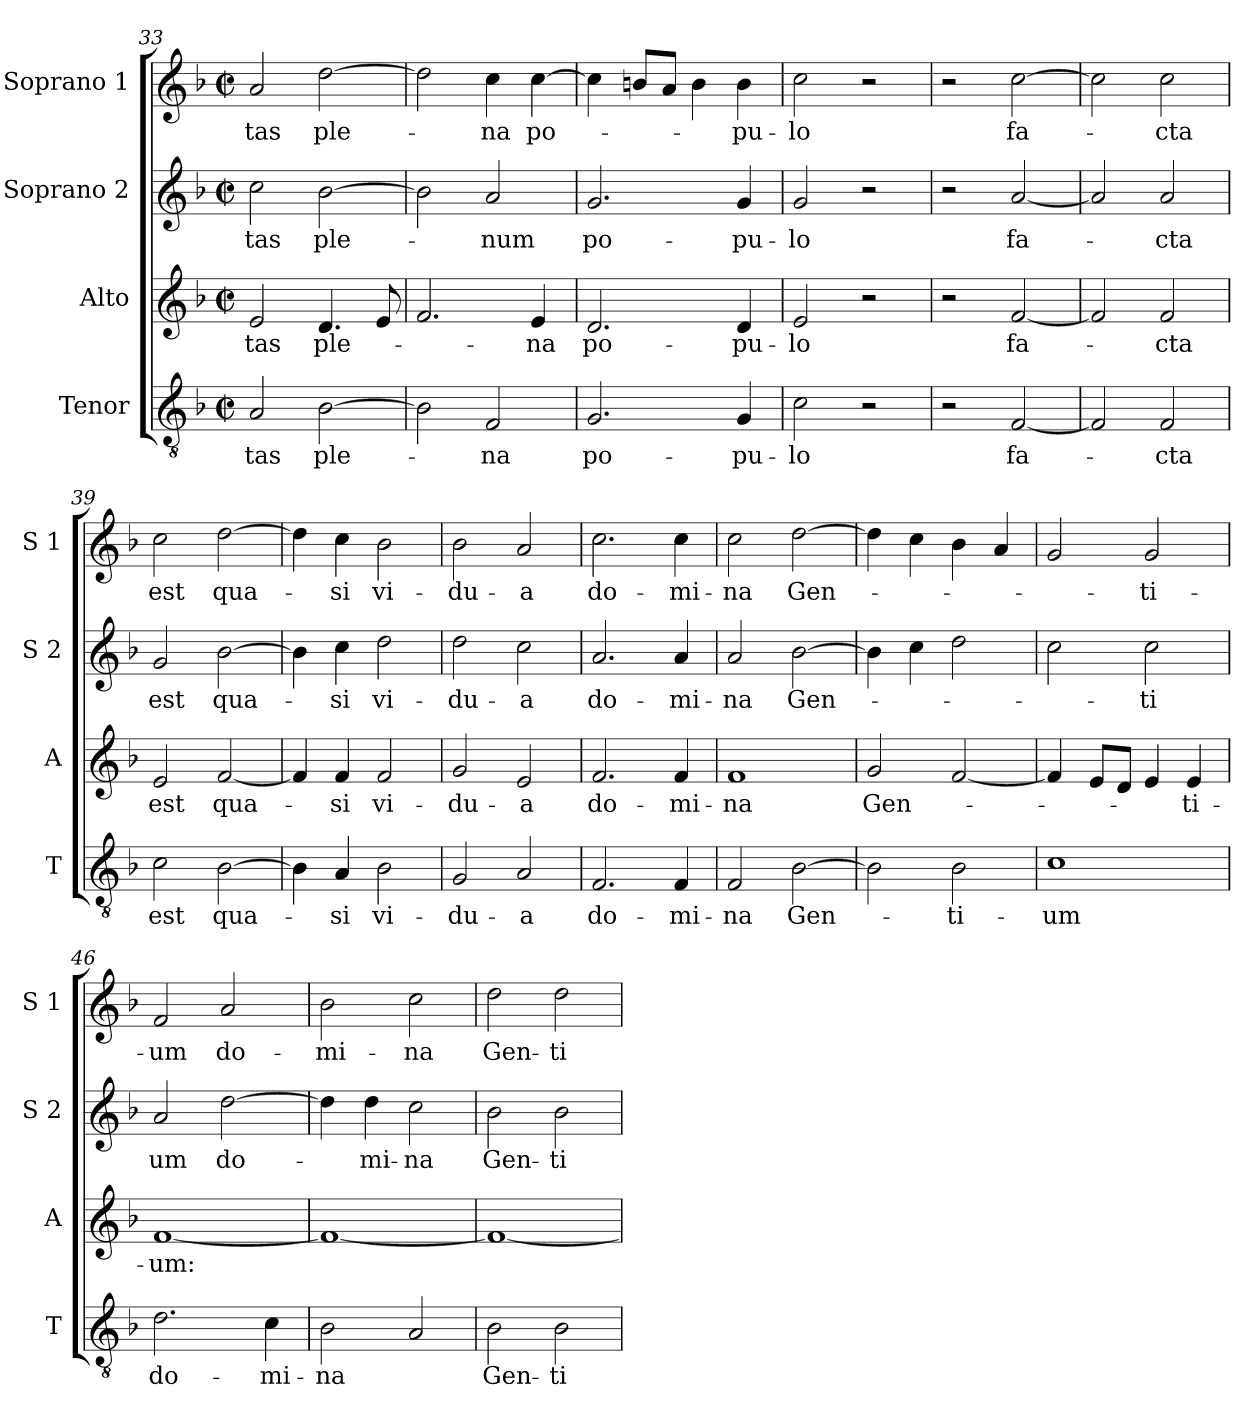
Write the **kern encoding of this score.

**kern	**text	**kern	**text	**kern	**text	**kern	**text
*part4	*part4	*part3	*part3	*part2	*part2	*part1	*part1
*staff4	*staff4	*staff3	*staff3	*staff2	*staff2	*staff1	*staff1
*I"Tenor	*	*I"Alto	*	*I"Soprano 2	*	*I"Soprano 1	*
*I'T	*	*I'A	*	*I'S 2	*	*I'S 1	*
*clefGv2	*	*clefG2	*	*clefG2	*	*clefG2	*
*k[b-]	*	*k[b-]	*	*k[b-]	*	*k[b-]	*
*F:	*	*F:	*	*F:	*	*F:	*
*M2/2	*	*M2/2	*	*M2/2	*	*M2/2	*
*met(c|)	*	*met(c|)	*	*met(c|)	*	*met(c|)	*
=33	=33	=33	=33	=33	=33	=33	=33
!	!LO:LY:b	!	!LO:LY:b	!	!LO:LY:b	!	!LO:LY:b
2A/	-tas	2e/	-tas	2cc\	-tas	2a/	-tas
!	!LO:LY:b	!	!LO:LY:b	!	!LO:LY:b	!	!LO:LY:b
[2B-\	ple-	4.d/	ple-	[2b-\	ple-	[2dd\	ple-
.	.	8e/	.	.	.	.	.
=34	=34	=34	=34	=34	=34	=34	=34
2B-\]	.	2.f/	.	2b-\]	.	2dd\]	.
!	!LO:LY:b	!	!	!	!LO:LY:b	!	!LO:LY:b
2F/	-na	.	.	2a/	-num	4cc\	-na
!	!	!	!LO:LY:b	!	!	!	!LO:LY:b
.	.	4e/	-na	.	.	[4cc\	po-
=35	=35	=35	=35	=35	=35	=35	=35
!	!LO:LY:b	!	!LO:LY:b	!	!LO:LY:b	!	!
2.G/	po-	2.d/	po-	2.g/	po-	4cc\]	.
.	.	.	.	.	.	8bn/L	.
.	.	.	.	.	.	8a/J	.
.	.	.	.	.	.	4b\	.
!	!LO:LY:b	!	!LO:LY:b	!	!LO:LY:b	!	!LO:LY:b
4G/	-pu-	4d/	-pu-	4g/	-pu-	4b\	-pu-
!!LO:LB:g=z
=36	=36	=36	=36	=36	=36	=36	=36
!	!LO:LY:b	!	!LO:LY:b	!	!LO:LY:b	!	!LO:LY:b
2c\	-lo	2e/	-lo	2g/	-lo	2cc\	-lo
2r	.	2r	.	2r	.	2r	.
=37	=37	=37	=37	=37	=37	=37	=37
2r	.	2r	.	2r	.	2r	.
!	!LO:LY:b	!	!LO:LY:b	!	!LO:LY:b	!	!LO:LY:b
[2F/	fa-	[2f/	fa-	[2a/	fa-	[2cc\	fa-
=38	=38	=38	=38	=38	=38	=38	=38
2F/]	.	2f/]	.	2a/]	.	2cc\]	.
!	!LO:LY:b	!	!LO:LY:b	!	!LO:LY:b	!	!LO:LY:b
2F/	-cta	2f/	-cta	2a/	-cta	2cc\	-cta
=39	=39	=39	=39	=39	=39	=39	=39
!	!LO:LY:b	!	!LO:LY:b	!	!LO:LY:b	!	!LO:LY:b
2c\	est	2e/	est	2g/	est	2cc\	est
!	!LO:LY:b	!	!LO:LY:b	!	!LO:LY:b	!	!LO:LY:b
[2B-\	qua-	[2f/	qua-	[2b-\	qua-	[2dd\	qua-
=40	=40	=40	=40	=40	=40	=40	=40
4B-\]	.	4f/]	.	4b-\]	.	4dd\]	.
!	!LO:LY:b	!	!LO:LY:b	!	!LO:LY:b	!	!LO:LY:b
4A/	-si	4f/	-si	4cc\	-si	4cc\	-si
!	!LO:LY:b	!	!LO:LY:b	!	!LO:LY:b	!	!LO:LY:b
2B-\	vi-	2f/	vi-	2dd\	vi-	2b-\	vi-
!!LO:LB:g=z
=41	=41	=41	=41	=41	=41	=41	=41
!	!LO:LY:b	!	!LO:LY:b	!	!LO:LY:b	!	!LO:LY:b
2G/	-du-	2g/	-du-	2dd\	-du-	2b-\	-du-
!	!LO:LY:b	!	!LO:LY:b	!	!LO:LY:b	!	!LO:LY:b
2A/	-a	2e/	-a	2cc\	-a	2a/	-a
=42	=42	=42	=42	=42	=42	=42	=42
!	!LO:LY:b	!	!LO:LY:b	!	!LO:LY:b	!	!LO:LY:b
2.F/	do-	2.f/	do-	2.a/	do-	2.cc\	do-
!	!LO:LY:b	!	!LO:LY:b	!	!LO:LY:b	!	!LO:LY:b
4F/	-mi-	4f/	-mi-	4a/	-mi-	4cc\	-mi-
=43	=43	=43	=43	=43	=43	=43	=43
!	!LO:LY:b	!	!LO:LY:b	!	!LO:LY:b	!	!LO:LY:b
2F/	-na	1f	-na	2a/	-na	2cc\	-na
!	!LO:LY:b	!	!	!	!LO:LY:b	!	!LO:LY:b
[2B-\	Gen-	.	.	[2b-\	Gen-	[2dd\	Gen-
=44	=44	=44	=44	=44	=44	=44	=44
!	!	!	!LO:LY:b	!	!	!	!
2B-\]	.	2g/	Gen-	4b-\]	.	4dd\]	.
.	.	.	.	4cc\	.	4cc\	.
!	!LO:LY:b	!	!	!	!	!	!
2B-\	-ti-	[2f/	.	2dd\	.	4b-\	.
.	.	.	.	.	.	4a/	.
=45	=45	=45	=45	=45	=45	=45	=45
!	!LO:LY:b	!	!	!	!	!	!
1c	-um	4f/]	.	2cc\	.	2g/	.
.	.	8e/L	.	.	.	.	.
.	.	8d/J	.	.	.	.	.
!	!	!	!	!	!LO:LY:b	!	!LO:LY:b
.	.	4e/	.	2cc\	-ti	2g/	-ti-
!	!	!	!LO:LY:b	!	!	!	!
.	.	4e/	-ti-	.	.	.	.
!!LO:PB:g=z
=46	=46	=46	=46	=46	=46	=46	=46
!	!LO:LY:b	!	!LO:LY:b	!	!LO:LY:b	!	!LO:LY:b
2.d\	do-	[1f	-um:	2a/	um	2f/	-um
!	!	!	!	!	!LO:LY:b	!	!LO:LY:b
.	.	.	.	[2dd\	do-	2a/	do-
!	!LO:LY:b	!	!	!	!	!	!
4c\	-mi-	.	.	.	.	.	.
=47	=47	=47	=47	=47	=47	=47	=47
!	!LO:LY:b	!	!	!	!	!	!LO:LY:b
2B-\	-na	1f_	.	4dd\]	.	2b-\	-mi-
!	!	!	!	!	!LO:LY:b	!	!
.	.	.	.	4dd\	-mi-	.	.
!	!	!	!	!	!LO:LY:b	!	!LO:LY:b
2A/	.	.	.	2cc\	-na	2cc\	-na
=48	=48	=48	=48	=48	=48	=48	=48
!	!LO:LY:b	!	!	!	!LO:LY:b	!	!LO:LY:b
2B-\	Gen-	1f_	.	2b-\	Gen-	2dd\	Gen-
!	!LO:LY:b	!	!	!	!LO:LY:b	!	!LO:LY:b
2B-\	-ti-	.	.	2b-\	-ti-	2dd\	-ti-
=	=	=	=	=	=	=	=
*-	*-	*-	*-	*-	*-	*-	*-
